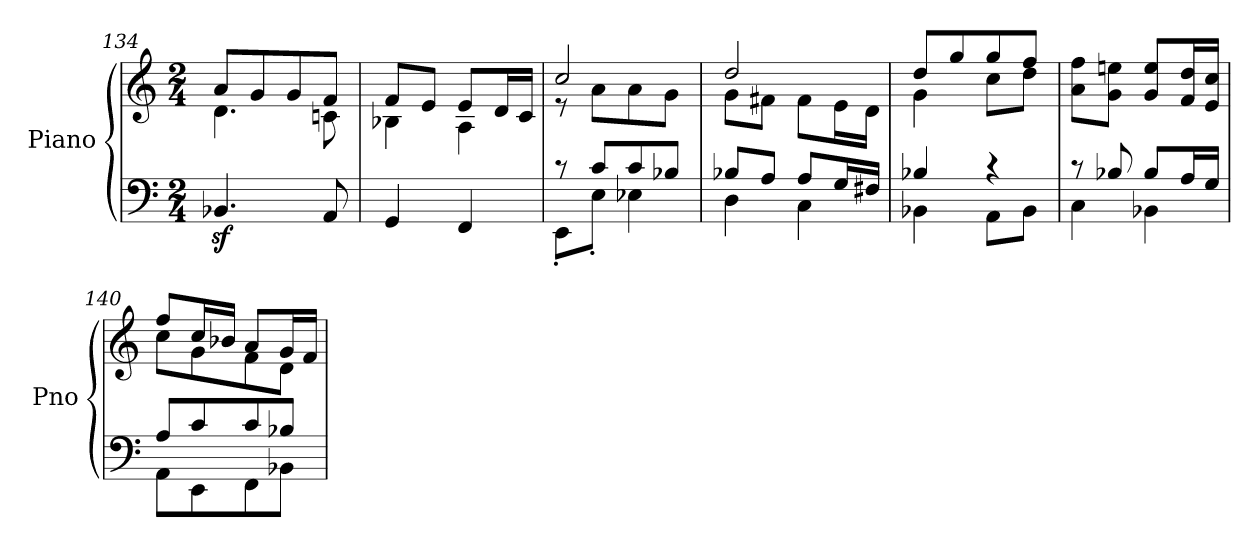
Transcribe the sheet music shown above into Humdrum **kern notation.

**kern	**kern
*part1	*part1
*staff2	*staff1
*I"Piano	*
*I'Pno	*
*clefF4	*clefG2
*k[]	*k[]
*C:	*C:
*M2/4	*M2/4
=134	=134
*	*^
4.BB-Xz</	8a/L	4.d\
.	8g/	.
.	8g/	.
8AA/	8f/J	8cn\
=135	=135	=135
4GG/	8f/L	4B-X\
.	8e/J	.
4FF/	8e/L	4A\
.	16d/L	.
.	16c/JJ	.
!!LO:LB:g=z	!!
=136	=136	=136
*^	*	*
8rc	8EE'\L	2cc/	8re
8c/L	8E'\J	.	8a\L
8c/	4E-X\	.	8a\
8B-X/J	.	.	8g\J
=137	=137	=137	=137
8B-X/L	4D\	2dd/	8g\L
8A/J	.	.	8f#X\J
8A/L	4C\	.	8f#\L
16G/L	.	.	16e\L
16F#X/JJ	.	.	16d\JJ
=138	=138	=138	=138
4B-X/	4BB-X\	8dd/L	4g\
.	.	8gg/	.
4rc	8AA\L	8gg/	8cc\L
.	8BB-\J	8ff/J	8dd\J
*	*	*v	*v
=139	=139	=139
8rc	4C\	8a\ 8ff\L
8B-X/	.	8g\ 8een\J
8B-/L	4BB-X\	8g/ 8ee/L
16A/L	.	16f/ 16dd/L
16G/JJ	.	16e/ 16cc/JJ
=140	=140	=140
*	*	*^
8A/L	8AA\L	8ff/L	8cc\L
8c/	8EE\	16cc/L	8g\
.	.	16b-X/JJ	.
8c/	8FF\	8a/L	8f\
8B-X/J	8BB-X\J	16g/L	8d\J
.	.	16f/JJ	.
*v	*v	*	*
*	*v	*v
=	=
*-	*-
